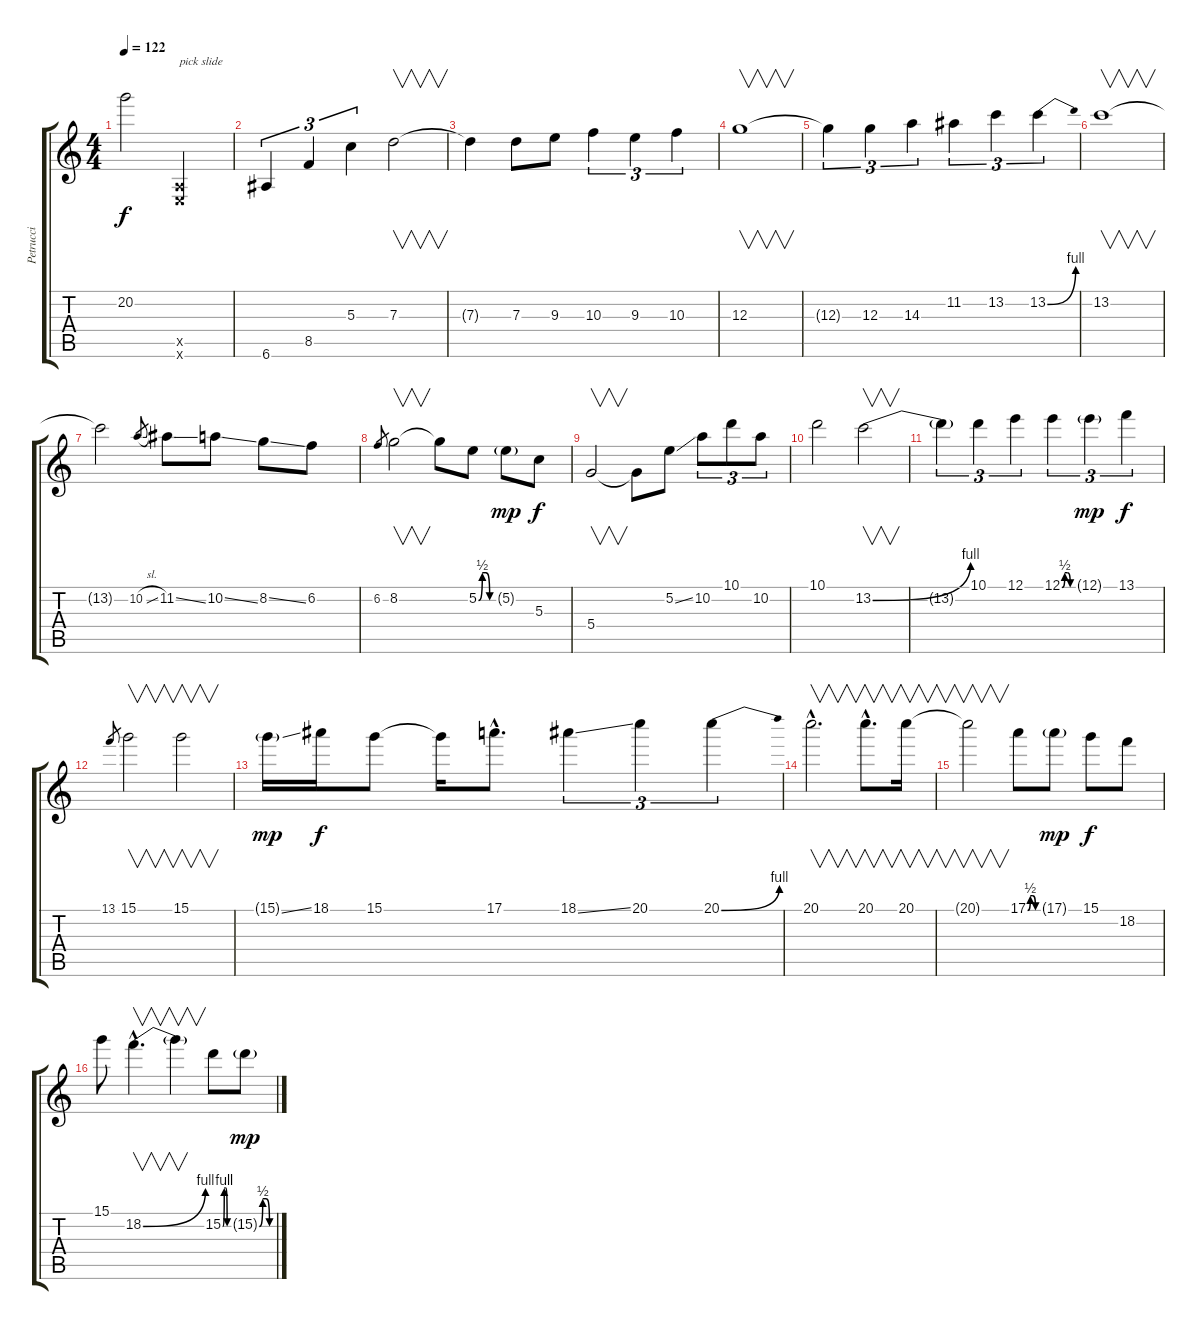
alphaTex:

\track ("Petrucci" "Petrucci") {instrument distortionguitar}
\staff {score tabs}
\tuning (E4 B3 G3 D3 A2 E2) {hide}
\ts (4 4)
\tempo 122
\clef g2
\ks c
20.2.2{dy f} (0.5{x} 0.6{x}).2{txt "pick slide"} |
6.6.4{tu (3 2)} 8.5.4{tu (3 2)} 5.3.4{tu (3 2)} 7.3.2{v} |
7.3{t}.4 7.3.8 9.3.8 10.3.4{tu (3 2)} 9.3.4{tu (3 2)} 10.3.4{tu (3 2)} |
12.3.1{v} |
12.3{t}.4{tu (3 2)} 12.3.4{tu (3 2)} 14.3.4{tu (3 2)} 11.2.4{tu (3 2)} 13.2.4{tu (3 2)} 13.2{be (bend 0 0 60 4)}.4{tu (3 2)} |
13.2.1{v} |
13.2{t}.2 10.2{sl}.8{gr} 11.2{ss}.8 10.2{ss}.8 8.2{ss}.8 6.2.8 |
6.2.8{gr} 8.2.2{v} 8.2{t}.8 5.2{be (custom 0 0 15 2 30 2 45 0 60 0)}.8 5.2{g}.8{dy mp} 5.3.8{dy f} |
5.4.2{v} 5.4{t}.8 5.2{ss}.8 10.2.8{tu (3 2)} 10.1.8{tu (3 2)} 10.2.8{tu (3 2)} |
10.1.2 13.2{be (bend 0 0 60 4)}.2{v} |
13.2{t}.4{tu (3 2)} 10.1.4{tu (3 2)} 12.1.4{tu (3 2)} 12.1{be (custom 0 0 15 2 30 2 45 0 60 0)}.4{tu (3 2)} 12.1{g}.4{tu (3 2) dy mp} 13.1.4{tu (3 2) dy f} |
13.1.8{gr} 15.1.2{v} 15.1.2{v} |
15.1{ss g}.16{dy mp} 18.1.16{dy f} 15.1.8 15.1{t}.16 17.1{hac}.8{d} 18.1{ss}.4{tu (3 2)} 20.1.4{tu (3 2)} 20.1{be (bend 0 0 60 4)}.4{tu (3 2)} |
20.1{hac}.2{v d} 20.1{hac}.8{v d} 20.1.16{v} |
20.1{t}.2{v} 17.1{be (custom 0 0 15 2 30 2 45 0 60 0)}.8 17.1{g}.8{dy mp} 15.1.8{dy f} 18.2.8 |
15.1.8 18.2{be (bend 0 0 60 4) hac}.4{v d} 18.2{t}.4{v} 15.2{be (custom 0 0 15 4 30 4 45 0 60 0)}.8 15.2{be (custom 0 0 15 2 30 2 45 0 60 0) g}.8{dy mp}
